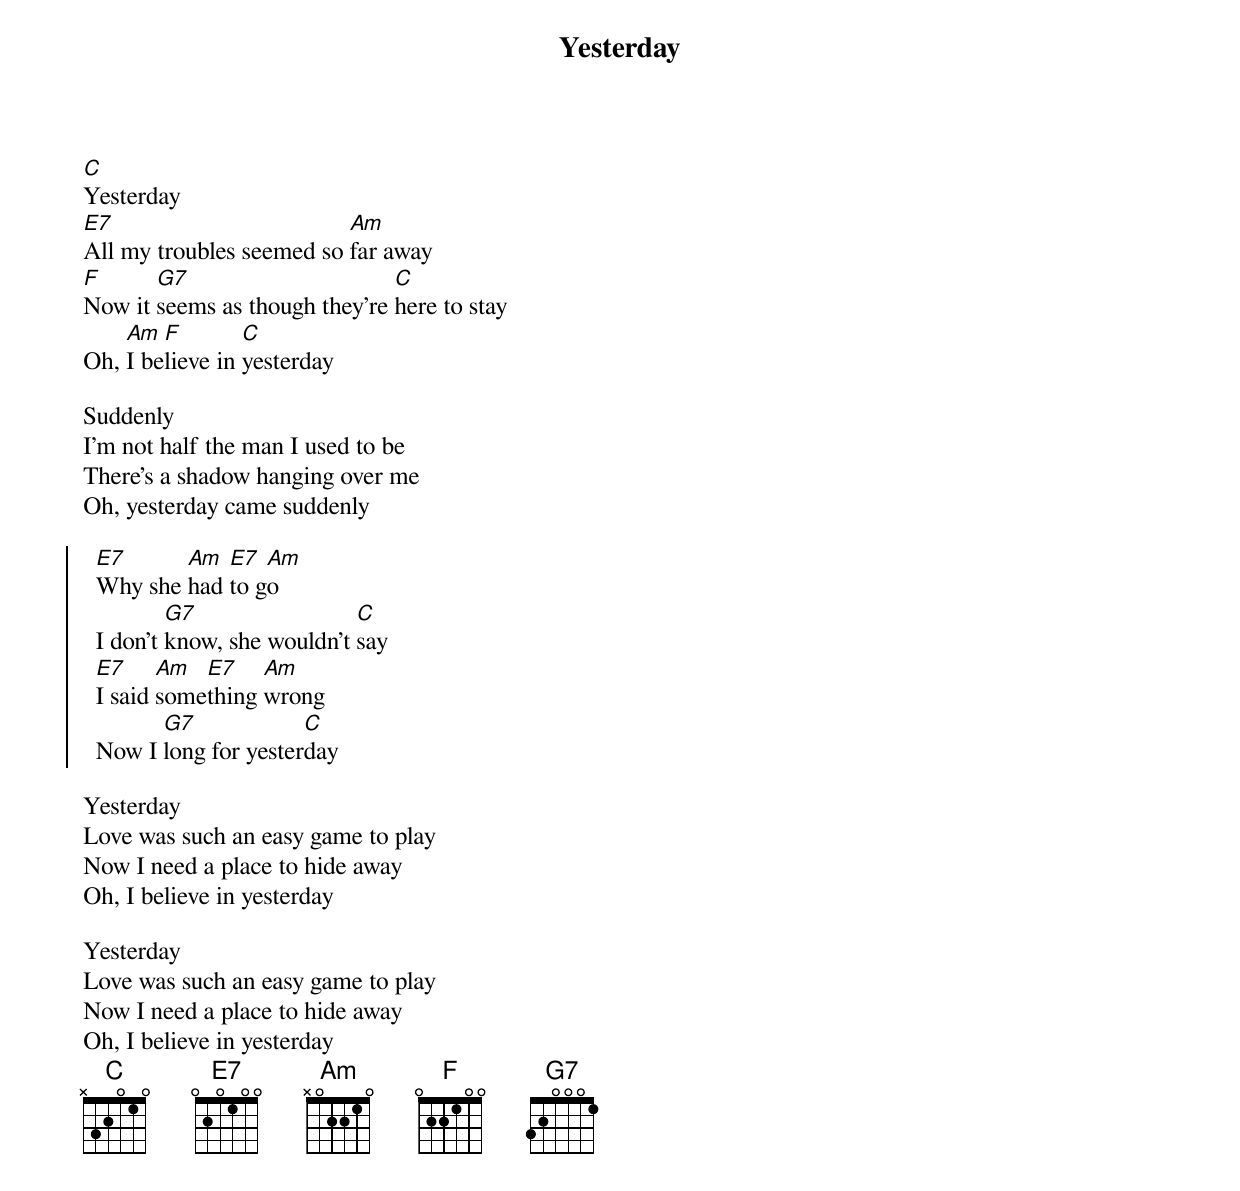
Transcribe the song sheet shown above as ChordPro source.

{title: Yesterday}
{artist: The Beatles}
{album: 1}
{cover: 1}
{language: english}
{columns: 2}
{define: C frets X 3 2 0 1 0}
{define: E7 frets 0 2 0 1 0 0}
{define: Am frets X 0 2 2 1 0}
{define: F base-fret 1 frets 0 2 2 1 0 0}
{define: G7 frets 3 2 0 0 0 1}

[C]Yesterday
[E7]All my troubles seemed so [Am]far away
[F]Now it [G7]seems as though they're [C]here to stay
Oh, [Am]I be[F]lieve in [C]yesterday

Suddenly
I'm not half the man I used to be
There's a shadow hanging over me
Oh, yesterday came suddenly

{start_of_chorus}
  [E7]Why she [Am]had [E7]to g[Am]o
  I don't [G7]know, she wouldn't [C]say
  [E7]I said [Am]some[E7]thing [Am]wrong
  Now I [G7]long for yester[C]day
{end_of_chorus}

Yesterday
Love was such an easy game to play
Now I need a place to hide away
Oh, I believe in yesterday

Yesterday
Love was such an easy game to play
Now I need a place to hide away
Oh, I believe in yesterday
